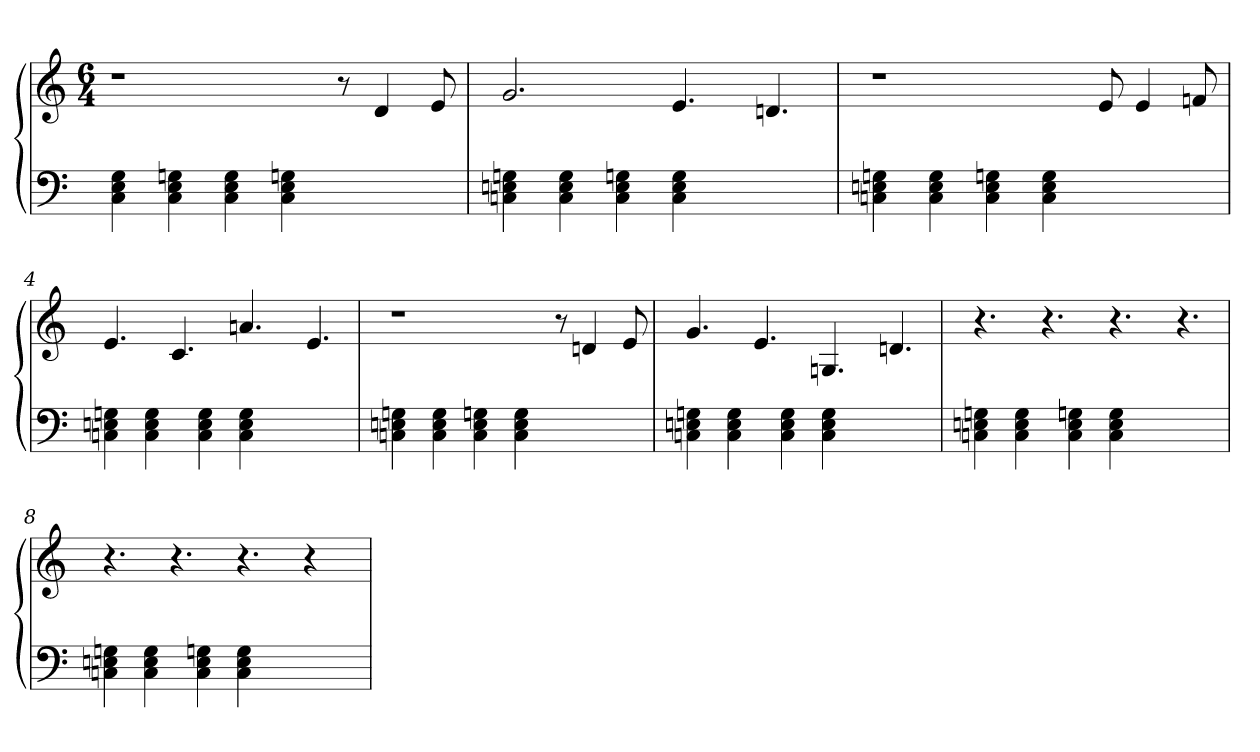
**kern	**kern
*part2	*part1
*staff2	*staff1
*	*M6/4
=1	=1
4C 4E 4G	1r
4C 4E 4Gn	.
4C 4E 4G	.
4C 4E 4Gn	.
2ryy	8r
.	4d
.	8e
=2	=2
4Cn 4En 4Gn	2.g
4C 4E 4G	.
4C 4E 4Gn	.
4C 4E 4G	4.e
2ryy	.
.	4.dn
=3	=3
4Cn 4En 4Gn	1r
4C 4E 4G	.
4C 4E 4Gn	.
4C 4E 4G	.
2ryy	8e
.	4e
.	8fn
=4	=4
4Cn 4En 4Gn	4.e
4C 4E 4G	.
.	4.c
4C 4E 4G	.
4C 4E 4G	4.an
2ryy	.
.	4.e
=5	=5
4Cn 4En 4Gn	1r
4C 4E 4G	.
4C 4E 4Gn	.
4C 4E 4G	.
2ryy	8r
.	4dn
.	8e
=6	=6
4Cn 4En 4Gn	4.g
4C 4E 4G	.
.	4.e
4C 4E 4G	.
4C 4E 4G	4.Gn
2ryy	.
.	4.dn
=7	=7
4Cn 4En 4Gn	4.r
4C 4E 4G	.
.	4.r
4C 4E 4Gn	.
4C 4E 4G	4.r
2ryy	.
.	4.r
=8	=8
4Cn 4En 4Gn	4.r
4C 4E 4G	.
.	4.r
4C 4E 4Gn	.
4C 4E 4G	4.r
2ryy	.
.	4r
.	8ryy
=	=
*-	*-
